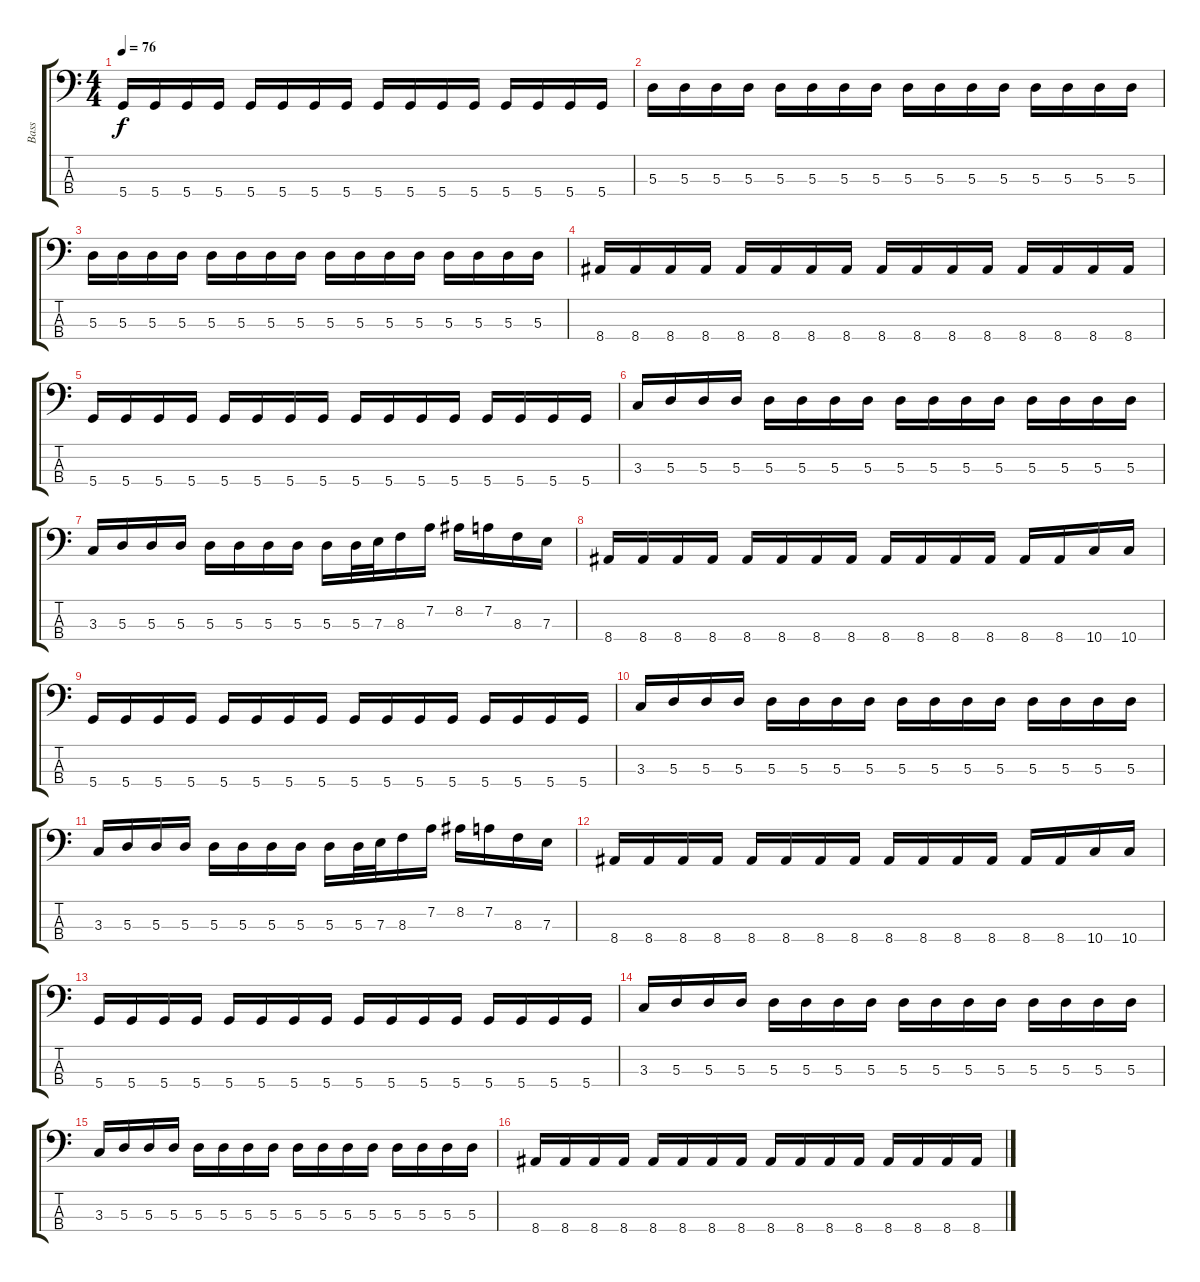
\track ("Bass" "Bass") {instrument electricbassfinger}
\staff {score tabs}
\tuning (G2 D2 A1 D1) {hide}
\ts (4 4)
\tempo 76
\clef f4
\ks c
5.4.16{dy f} 5.4.16 5.4.16 5.4.16 5.4.16 5.4.16 5.4.16 5.4.16 5.4.16 5.4.16 5.4.16 5.4.16 5.4.16 5.4.16 5.4.16 5.4.16 |
5.3.16 5.3.16 5.3.16 5.3.16 5.3.16 5.3.16 5.3.16 5.3.16 5.3.16 5.3.16 5.3.16 5.3.16 5.3.16 5.3.16 5.3.16 5.3.16 |
5.3.16 5.3.16 5.3.16 5.3.16 5.3.16 5.3.16 5.3.16 5.3.16 5.3.16 5.3.16 5.3.16 5.3.16 5.3.16 5.3.16 5.3.16 5.3.16 |
8.4.16 8.4.16 8.4.16 8.4.16 8.4.16 8.4.16 8.4.16 8.4.16 8.4.16 8.4.16 8.4.16 8.4.16 8.4.16 8.4.16 8.4.16 8.4.16 |
5.4.16 5.4.16 5.4.16 5.4.16 5.4.16 5.4.16 5.4.16 5.4.16 5.4.16 5.4.16 5.4.16 5.4.16 5.4.16 5.4.16 5.4.16 5.4.16 |
3.3.16 5.3.16 5.3.16 5.3.16 5.3.16 5.3.16 5.3.16 5.3.16 5.3.16 5.3.16 5.3.16 5.3.16 5.3.16 5.3.16 5.3.16 5.3.16 |
3.3.16 5.3.16 5.3.16 5.3.16 5.3.16 5.3.16 5.3.16 5.3.16 5.3.16 5.3.32 7.3.32 8.3.16 7.2.16 8.2.16 7.2.16 8.3.16 7.3.16 |
8.4.16 8.4.16 8.4.16 8.4.16 8.4.16 8.4.16 8.4.16 8.4.16 8.4.16 8.4.16 8.4.16 8.4.16 8.4.16 8.4.16 10.4.16 10.4.16 |
5.4.16 5.4.16 5.4.16 5.4.16 5.4.16 5.4.16 5.4.16 5.4.16 5.4.16 5.4.16 5.4.16 5.4.16 5.4.16 5.4.16 5.4.16 5.4.16 |
3.3.16 5.3.16 5.3.16 5.3.16 5.3.16 5.3.16 5.3.16 5.3.16 5.3.16 5.3.16 5.3.16 5.3.16 5.3.16 5.3.16 5.3.16 5.3.16 |
3.3.16 5.3.16 5.3.16 5.3.16 5.3.16 5.3.16 5.3.16 5.3.16 5.3.16 5.3.32 7.3.32 8.3.16 7.2.16 8.2.16 7.2.16 8.3.16 7.3.16 |
8.4.16 8.4.16 8.4.16 8.4.16 8.4.16 8.4.16 8.4.16 8.4.16 8.4.16 8.4.16 8.4.16 8.4.16 8.4.16 8.4.16 10.4.16 10.4.16 |
5.4.16 5.4.16 5.4.16 5.4.16 5.4.16 5.4.16 5.4.16 5.4.16 5.4.16 5.4.16 5.4.16 5.4.16 5.4.16 5.4.16 5.4.16 5.4.16 |
3.3.16 5.3.16 5.3.16 5.3.16 5.3.16 5.3.16 5.3.16 5.3.16 5.3.16 5.3.16 5.3.16 5.3.16 5.3.16 5.3.16 5.3.16 5.3.16 |
3.3.16 5.3.16 5.3.16 5.3.16 5.3.16 5.3.16 5.3.16 5.3.16 5.3.16 5.3.16 5.3.16 5.3.16 5.3.16 5.3.16 5.3.16 5.3.16 |
8.4.16 8.4.16 8.4.16 8.4.16 8.4.16 8.4.16 8.4.16 8.4.16 8.4.16 8.4.16 8.4.16 8.4.16 8.4.16 8.4.16 8.4.16 8.4.16
